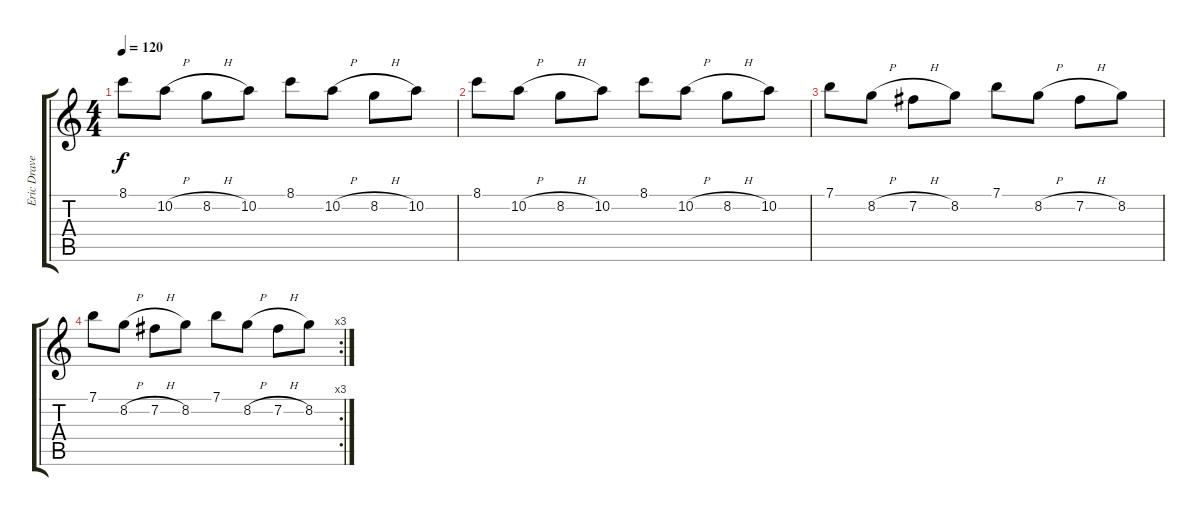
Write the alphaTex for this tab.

\track ("Eric Draven " "Eric Drave") {instrument overdrivenguitar}
\staff {score tabs}
\tuning (E4 B3 G3 D3 A2 E2) {hide}
\ts (4 4)
\tempo 120
\clef g2
\ks c
8.1.8{dy f} 10.2{h}.8 8.2{h}.8 10.2.8 8.1.8 10.2{h}.8 8.2{h}.8 10.2.8 |
8.1.8 10.2{h}.8 8.2{h}.8 10.2.8 8.1.8 10.2{h}.8 8.2{h}.8 10.2.8 |
7.1.8 8.2{h}.8 7.2{h}.8 8.2.8 7.1.8 8.2{h}.8 7.2{h}.8 8.2.8 |
\rc 3
7.1.8 8.2{h}.8 7.2{h}.8 8.2.8 7.1.8 8.2{h}.8 7.2{h}.8 8.2.8
